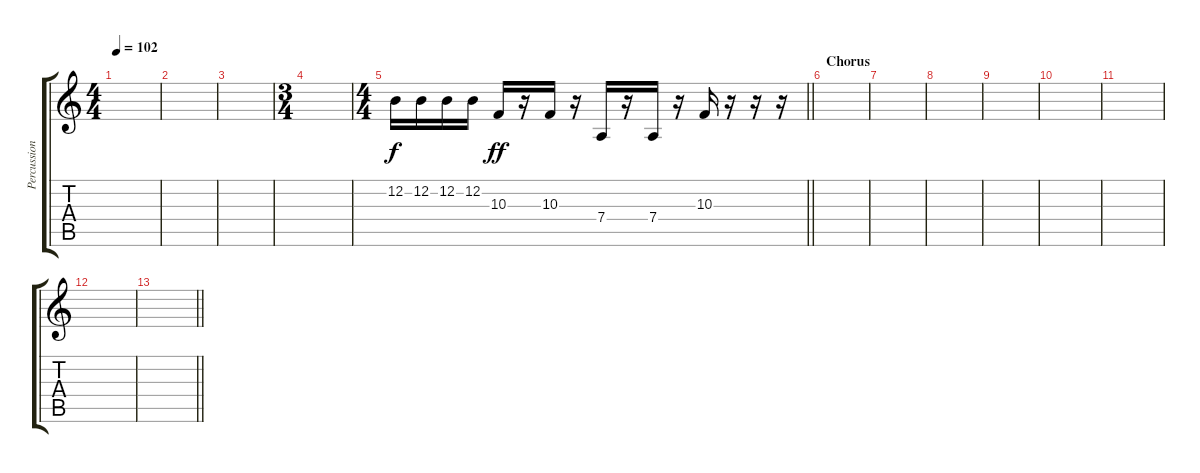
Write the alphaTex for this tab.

\track ("Percussion" "Percussion") {instrument agogo}
\staff {score tabs}
\tuning (E4 B3 G3 D3 A2 E2) {hide}
\ts (4 4)
\tempo 102
\clef g2
\ks c
|
|
|
\ts (3 4)
|
\ts (4 4)
\barLineRight lightlight
12.2.16 12.2.16{dy f} 12.2.16 12.2.16 10.3.16{dy ff} r.16 10.3.16 r.16 7.4.16 r.16 7.4.16 r.16 10.3.16 r.16 r.16 r.16 |
\section ("" "Chorus")
|
|
|
|
|
|
|
\barLineRight lightlight
